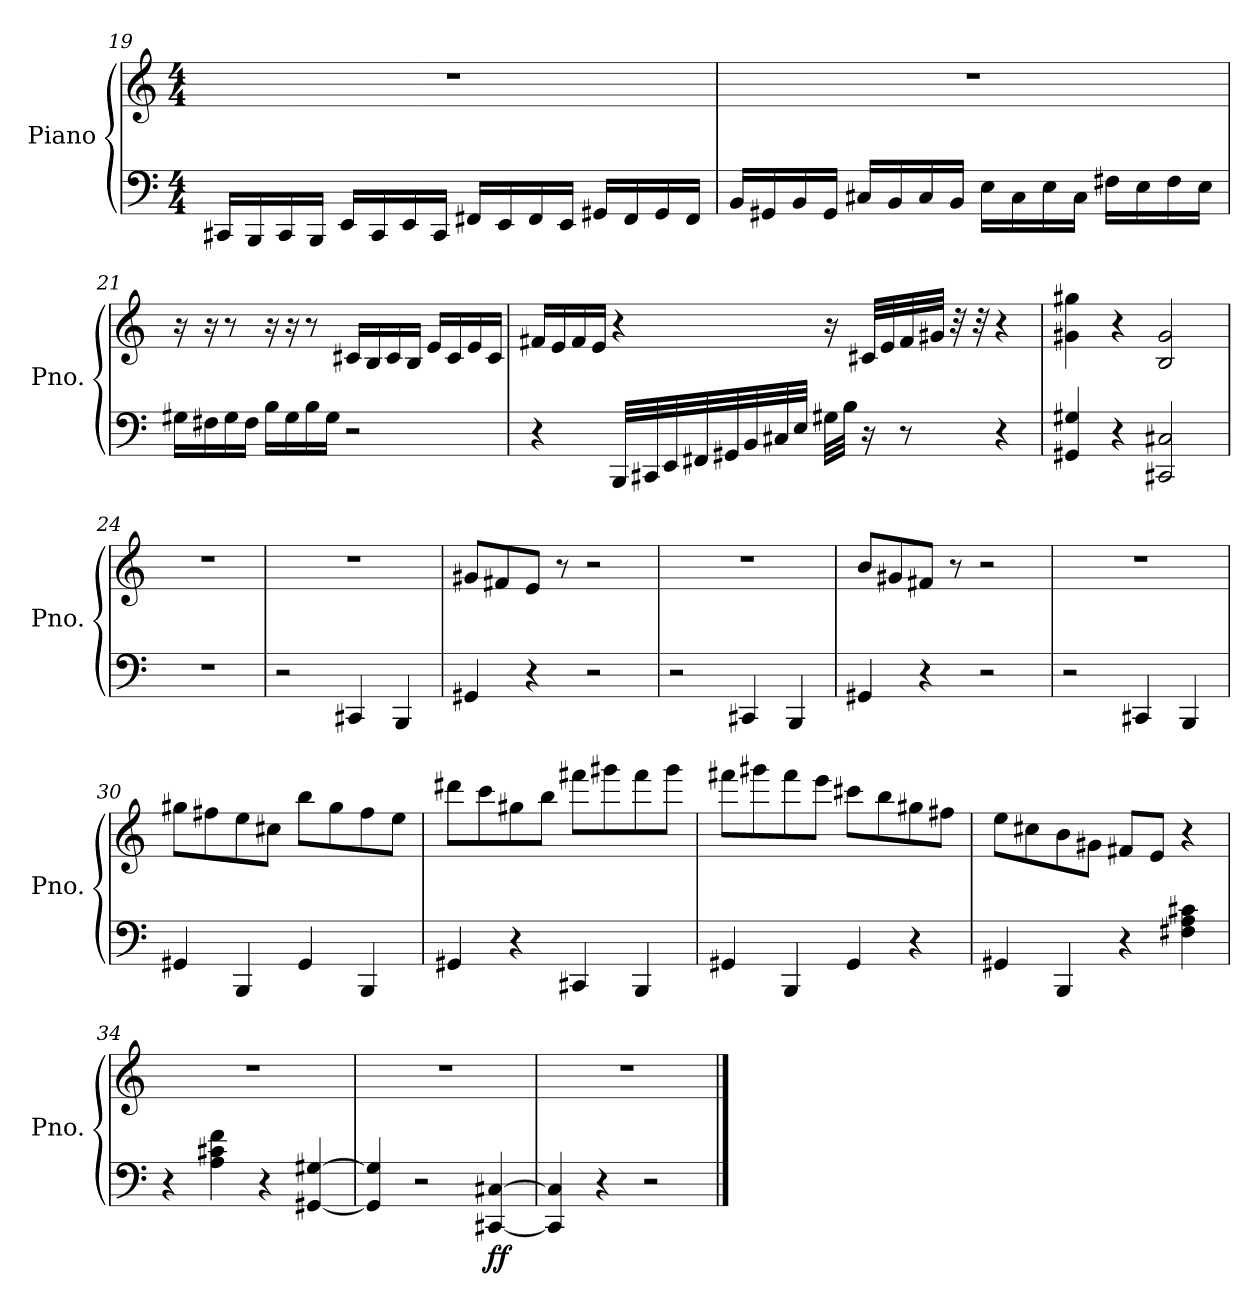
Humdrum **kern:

**kern	**kern	**dynam
*part1	*part1	*part1
*staff2	*staff1	*staff1/2
*I"Piano	*	*
*I'Pno.	*	*
*clefF4	*clefG2	*
*k[]	*k[]	*
*M4/4	*M4/4	*
=19	=19	=19
16CC#X/LL	1r	.
16BBB/	.	.
16CC#/	.	.
16BBB/JJ	.	.
16EE/LL	.	.
16CC#/	.	.
16EE/	.	.
16CC#/JJ	.	.
16FF#X/LL	.	.
16EE/	.	.
16FF#/	.	.
16EE/JJ	.	.
16GG#X/LL	.	.
16FF#/	.	.
16GG#/	.	.
16FF#/JJ	.	.
!!LO:LB:g=z
=20	=20	=20
16BB/LL	1r	.
16GG#X/	.	.
16BB/	.	.
16GG#/JJ	.	.
16C#X/LL	.	.
16BB/	.	.
16C#/	.	.
16BB/JJ	.	.
16E\LL	.	.
16C#\	.	.
16E\	.	.
16C#\JJ	.	.
16F#X\LL	.	.
16E\	.	.
16F#\	.	.
16E\JJ	.	.
=21	=21	=21
16G#X\LL	16r	.
16F#X\	16r	.
16G#\	8r	.
16F#\JJ	.	.
16B\LL	16r	.
16G#\	16r	.
16B\	8r	.
16G#\JJ	.	.
2r	16c#X/LL	.
.	16B/	.
.	16c#/	.
.	16B/JJ	.
.	16e/LL	.
.	16c#/	.
.	16e/	.
.	16c#/JJ	.
!!LO:PB:g=z
=22	=22	=22
4r	16f#X/LL	.
.	16e/	.
.	16f#/	.
.	16e/JJ	.
32BBB/LLL	4r	.
32CC#X/	.	.
32EE/	.	.
32FF#X/	.	.
32GG#X/	.	.
32BB/	.	.
32C#X/	.	.
32E/JJJ	.	.
32G#X\LLL	16r	.
32B\JJJ	.	.
16r	32c#X/LLL	.
.	32e/	.
8r	32f#/	.
.	32g#X/JJJ	.
.	32r	.
.	32r	.
4r	4r	.
=23	=23	=23
4GG#X/ 4G#X/	4g#X\ 4gg#X\	.
4r	4r	.
2CC#X/ 2C#X/	2B/ 2g#/	.
=24	=24	=24
1r	1r	.
=25	=25	=25
2r	1r	.
4CC#X/	.	.
4BBB/	.	.
=26	=26	=26
4GG#X/	8g#X/L	.
.	8f#X/	.
4r	8e/J	.
.	8r	.
2r	2r	.
!!LO:LB:g=z
=27	=27	=27
2r	1r	.
4CC#X/	.	.
4BBB/	.	.
=28	=28	=28
4GG#X/	8b/L	.
.	8g#X/	.
4r	8f#X/J	.
.	8r	.
2r	2r	.
=29	=29	=29
2r	1r	.
4CC#X/	.	.
4BBB/	.	.
=30	=30	=30
4GG#X/	8gg#X\L	.
.	8ff#X\	.
4BBB/	8ee\	.
.	8cc#X\J	.
4GG#/	8bb\L	.
.	8gg#\	.
4BBB/	8ff#\	.
.	8ee\J	.
=31	=31	=31
4GG#X/	8ddd#X\L	.
.	8ccc\	.
4r	8gg#X\	.
.	8bb\J	.
4CC#X/	8fff#X\L	.
.	8ggg#X\	.
4BBB/	8fff#\	.
.	8ggg#\J	.
!!LO:LB:g=z
=32	=32	=32
4GG#X/	8fff#X\L	.
.	8ggg#X\	.
4BBB/	8fff#\	.
.	8eee\J	.
4GG#/	8ccc#X\L	.
.	8bb\	.
4r	8gg#X\	.
.	8ff#X\J	.
=33	=33	=33
4GG#X/	8ee\L	.
.	8cc#X\	.
4BBB/	8b\	.
.	8g#X\J	.
4r	8f#X/L	.
.	8e/J	.
4F#X\ 4A\ 4c#X\	4r	.
=34	=34	=34
4r	1r	.
4A\ 4c#X\ 4f\	.	.
4r	.	.
[4GG#X/ [4G#X/	.	.
=35	=35	=35
4GG#/] 4G#/]	1r	.
2r	.	.
!	!	!LO:DY:b=2
!	!	!LO:DY:n=1:b=2
[4CC#X/ [4C#X/	.	f f
=36	=36	=36
4CC#/] 4C#/]	1r	.
4r	.	.
2r	.	.
==	==	==
*-	*-	*-
